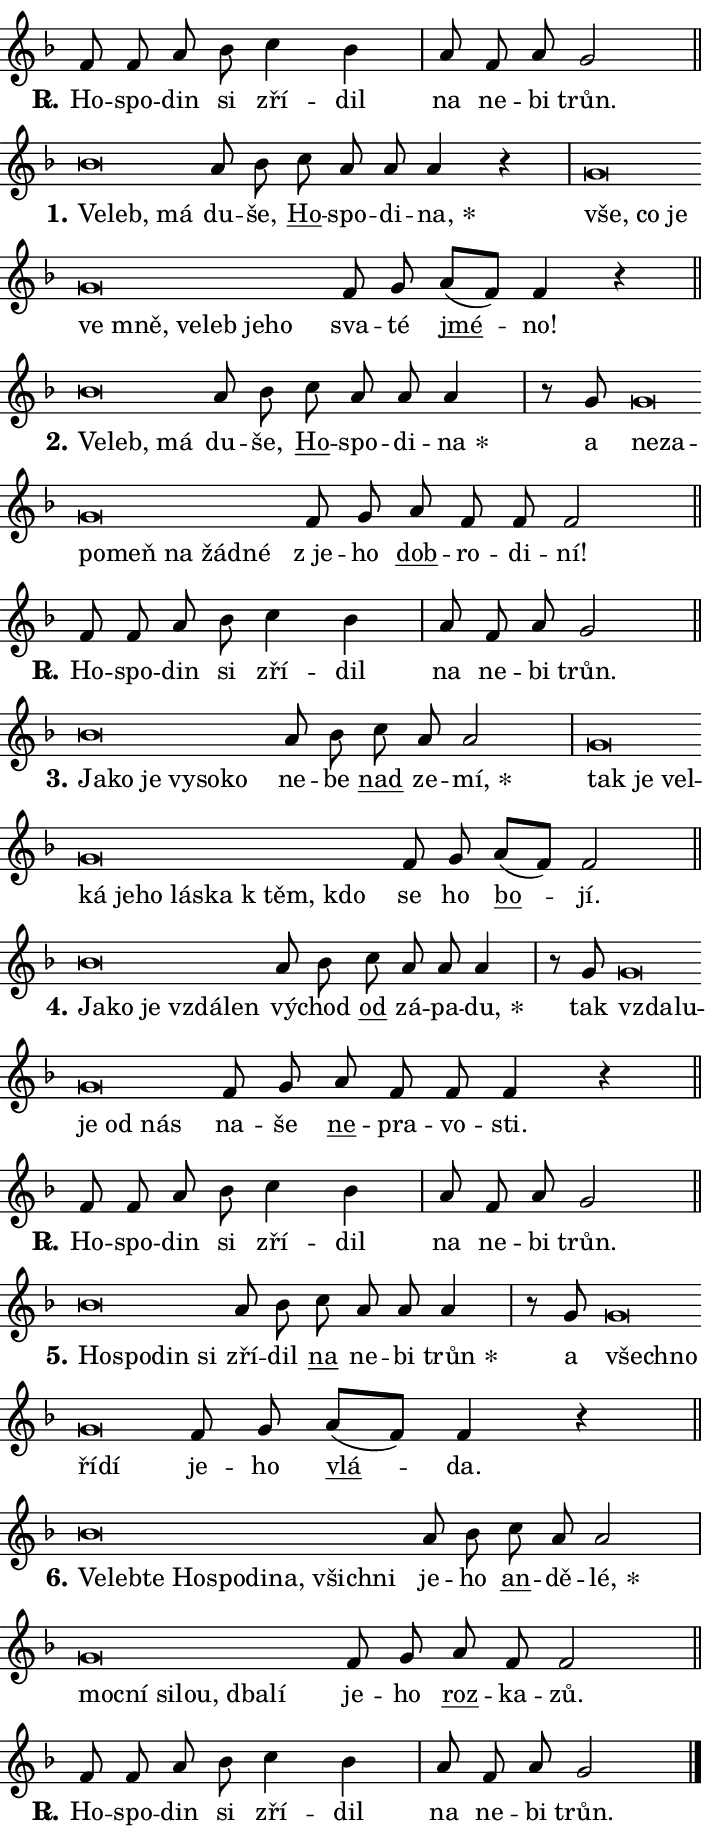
\version "2.24.0"
\header { tagline = "" }
\paper {
  indent = 0\cm
  top-margin = 0\cm
  right-margin = 0.13\cm % to fit lyric hyphens
  bottom-margin = 0\cm
  left-margin = 0\cm
  paper-width = 12\cm
  page-breaking = #ly:one-page-breaking
  system-system-spacing.basic-distance = #11
  score-system-spacing.basic-distance = #11
  ragged-last = ##f
}


%% Author: Thomas Morley
%% https://lists.gnu.org/archive/html/lilypond-user/2020-05/msg00002.html
#(define (line-position grob)
"Returns position of @var[grob} in current system:
   @code{'start}, if at first time-step
   @code{'end}, if at last time-step
   @code{'middle} otherwise
"
  (let* ((col (ly:item-get-column grob))
         (ln (ly:grob-object col 'left-neighbor))
         (rn (ly:grob-object col 'right-neighbor))
         (col-to-check-left (if (ly:grob? ln) ln col))
         (col-to-check-right (if (ly:grob? rn) rn col))
         (break-dir-left
           (and
             (ly:grob-property col-to-check-left 'non-musical #f)
             (ly:item-break-dir col-to-check-left)))
         (break-dir-right
           (and
             (ly:grob-property col-to-check-right 'non-musical #f)
             (ly:item-break-dir col-to-check-right))))
        (cond ((eqv? 1 break-dir-left) 'start)
              ((eqv? -1 break-dir-right) 'end)
              (else 'middle))))

#(define (tranparent-at-line-position vctor)
  (lambda (grob)
  "Relying on @code{line-position} select the relevant enry from @var{vctor}.
Used to determine transparency,"
    (case (line-position grob)
      ((end) (not (vector-ref vctor 0)))
      ((middle) (not (vector-ref vctor 1)))
      ((start) (not (vector-ref vctor 2))))))

noteHeadBreakVisibility =
#(define-music-function (break-visibility)(vector?)
"Makes @code{NoteHead}s transparent relying on @var{break-visibility}"
#{
  \override NoteHead.transparent =
    #(tranparent-at-line-position break-visibility)
#})

#(define delete-ledgers-for-transparent-note-heads
  (lambda (grob)
    "Reads whether a @code{NoteHead} is transparent.
If so this @code{NoteHead} is removed from @code{'note-heads} from
@var{grob}, which is supposed to be @code{LedgerLineSpanner}.
As a result ledgers are not printed for this @code{NoteHead}"
    (let* ((nhds-array (ly:grob-object grob 'note-heads))
           (nhds-list
             (if (ly:grob-array? nhds-array)
                 (ly:grob-array->list nhds-array)
                 '()))
           ;; Relies on the transparent-property being done before
           ;; Staff.LedgerLineSpanner.after-line-breaking is executed.
           ;; This is fragile ...
           (to-keep
             (remove
               (lambda (nhd)
                 (ly:grob-property nhd 'transparent #f))
               nhds-list)))
      ;; TODO find a better method to iterate over grob-arrays, similiar
      ;; to filter/remove etc for lists
      ;; For now rebuilt from scratch
      (set! (ly:grob-object grob 'note-heads)  '())
      (for-each
        (lambda (nhd)
          (ly:pointer-group-interface::add-grob grob 'note-heads nhd))
        to-keep))))

squashNotes = {
  \override NoteHead.X-extent = #'(-0.2 . 0.2)
  \override NoteHead.Y-extent = #'(-0.75 . 0)
  \override NoteHead.stencil =
    #(lambda (grob)
       (let ((pos (ly:grob-property grob 'staff-position)))
         (begin
           (if (< pos -7) (display "ERROR: Lower brevis then expected\n") (display ""))
           (if (<= pos -6) ly:text-interface::print ly:note-head::print))))
}
unSquashNotes = {
  \revert NoteHead.X-extent
  \revert NoteHead.Y-extent
  \revert NoteHead.stencil
}

hideNotes = \noteHeadBreakVisibility #begin-of-line-visible
unHideNotes = \noteHeadBreakVisibility #all-visible

% work-around for resetting accidentals
% https://lilypond.org/doc/v2.23/Documentation/notation/displaying-rhythms#unmetered-music
cadenzaMeasure = {
  \cadenzaOff
  \partial 1024 s1024
  \cadenzaOn
}

#(define-markup-command (accent layout props text) (markup?)
  "Underline accented syllable"
  (interpret-markup layout props
    #{\markup \override #'(offset . 4.3) \underline { #text }#}))

responsum = \markup \concat {
  "R" \hspace #-1.05 \path #0.1 #'((moveto 0 0.07) (lineto 0.9 0.8)) \hspace #0.05 "."
}

spaceSize = #0.6828661417322834 % exact space size for TeX Gyre Schola

\layout {
  \context {
    \Staff
    \remove "Time_signature_engraver"
    \override LedgerLineSpanner.after-line-breaking = #delete-ledgers-for-transparent-note-heads
  }
  \context {
    \Lyrics {
      \override LyricSpace.minimum-distance = \spaceSize
      \override LyricText.font-name = #"TeX Gyre Schola"
      \override LyricText.font-size = 1
      \override StanzaNumber.font-name = #"TeX Gyre Schola Bold"
      \override StanzaNumber.font-size = 1
    }
  }
  \context {
    \Score 
    \override NoteHead.text =
      #(lambda (grob) 
        (let ((pos (ly:grob-property grob 'staff-position)))
          #{\markup {
            \combine
              \halign #-0.55 \raise #(if (= pos -6) 0 0.5) \override #'(thickness . 2) \draw-line #'(3.2 . 0)
              \musicglyph "noteheads.sM1"
          }#}))
  }
}

% magnetic-lyrics.ily
%
%   written by
%     Jean Abou Samra <jean@abou-samra.fr>
%     Werner Lemberg <wl@gnu.org>
%
%   adapted by
%     Jiri Hon <jiri.hon@gmail.com>
%
% Version 2022-Apr-15

% https://www.mail-archive.com/lilypond-user@gnu.org/msg149350.html

#(define (Left_hyphen_pointer_engraver context)
   "Collect syllable-hyphen-syllable occurrences in lyrics and store
them in properties.  This engraver only looks to the left.  For
example, if the lyrics input is @code{foo -- bar}, it does the
following.

@itemize @bullet
@item
Set the @code{text} property of the @code{LyricHyphen} grob between
@q{foo} and @q{bar} to @code{foo}.

@item
Set the @code{left-hyphen} property of the @code{LyricText} grob with
text @q{foo} to the @code{LyricHyphen} grob between @q{foo} and
@q{bar}.
@end itemize

Use this auxiliary engraver in combination with the
@code{lyric-@/text::@/apply-@/magnetic-@/offset!} hook."
   (let ((hyphen #f)
         (text #f))
     (make-engraver
      (acknowledgers
       ((lyric-syllable-interface engraver grob source-engraver)
        (set! text grob)))
      (end-acknowledgers
       ((lyric-hyphen-interface engraver grob source-engraver)
        ;(when (not (grob::has-interface grob 'lyric-space-interface))
          (set! hyphen grob)));)
      ((stop-translation-timestep engraver)
       (when (and text hyphen)
         (ly:grob-set-object! text 'left-hyphen hyphen))
       (set! text #f)
       (set! hyphen #f)))))

#(define (lyric-text::apply-magnetic-offset! grob)
   "If the space between two syllables is less than the value in
property @code{LyricText@/.details@/.squash-threshold}, move the right
syllable to the left so that it gets concatenated with the left
syllable.

Use this function as a hook for
@code{LyricText@/.after-@/line-@/breaking} if the
@code{Left_@/hyphen_@/pointer_@/engraver} is active."
   (let ((hyphen (ly:grob-object grob 'left-hyphen #f)))
     (when hyphen
       (let ((left-text (ly:spanner-bound hyphen LEFT)))
         (when (grob::has-interface left-text 'lyric-syllable-interface)
           (let* ((common (ly:grob-common-refpoint grob left-text X))
                  (this-x-ext (ly:grob-extent grob common X))
                  (left-x-ext
                   (begin
                     ;; Trigger magnetism for left-text.
                     (ly:grob-property left-text 'after-line-breaking)
                     (ly:grob-extent left-text common X)))
                  ;; `delta` is the gap width between two syllables.
                  (delta (- (interval-start this-x-ext)
                            (interval-end left-x-ext)))
                  (details (ly:grob-property grob 'details))
                  (threshold (assoc-get 'squash-threshold details 0.2)))
             (when (< delta threshold)
               (let* (;; We have to manipulate the input text so that
                      ;; ligatures crossing syllable boundaries are not
                      ;; disabled.  For languages based on the Latin
                      ;; script this is essentially a beautification.
                      ;; However, for non-Western scripts it can be a
                      ;; necessity.
                      (lt (ly:grob-property left-text 'text))
                      (rt (ly:grob-property grob 'text))
                      (is-space (grob::has-interface hyphen 'lyric-space-interface))
                      (space (if is-space " " ""))
                      (extra-delta (if is-space spaceSize 0))
                      ;; Append new syllable.
                      (ltrt-space (if (and (string? lt) (string? rt))
                                (string-append lt space rt)
                                (make-concat-markup (list lt space rt))))
                      ;; Right-align `ltrt` to the right side.
                      (ltrt-space-markup (grob-interpret-markup
                               grob
                               (make-translate-markup
                                (cons (interval-length this-x-ext) 0)
                                (make-right-align-markup ltrt-space)))))
                 (begin
                   ;; Don't print `left-text`.
                   (ly:grob-set-property! left-text 'stencil #f)
                   ;; Set text and stencil (which holds all collected
                   ;; syllables so far) and shift it to the left.
                   (ly:grob-set-property! grob 'text ltrt-space)
                   (ly:grob-set-property! grob 'stencil ltrt-space-markup)
                   (ly:grob-translate-axis! grob (- (- delta extra-delta)) X))))))))))


#(define (lyric-hyphen::displace-bounds-first grob)
   ;; Make very sure this callback isn't triggered too early.
   (let ((left (ly:spanner-bound grob LEFT))
         (right (ly:spanner-bound grob RIGHT)))
     (ly:grob-property left 'after-line-breaking)
     (ly:grob-property right 'after-line-breaking)
     (ly:lyric-hyphen::print grob)))

squashThreshold = #0.4

\layout {
  \context {
    \Lyrics
    \consists #Left_hyphen_pointer_engraver
    \override LyricText.after-line-breaking =
      #lyric-text::apply-magnetic-offset!
    \override LyricHyphen.stencil = #lyric-hyphen::displace-bounds-first
    \override LyricText.details.squash-threshold = \squashThreshold
    \override LyricHyphen.minimum-distance = 0
    \override LyricHyphen.minimum-length = \squashThreshold
  }
}

squashText = \override LyricText.details.squash-threshold = 9999
unSquashText = \override LyricText.details.squash-threshold = \squashThreshold

leftText = \override LyricText.self-alignment-X = #LEFT
unLeftText = \revert LyricText.self-alignment-X

starOffset = #(lambda (grob) 
                (let ((x_offset (ly:self-alignment-interface::aligned-on-x-parent grob)))
                  (if (= x_offset 0) 0 (+ x_offset 1.2))))

star = #(define-music-function (syllable)(string?)
"Append star separator at the end of a syllable"
#{
  \once \override LyricText.X-offset = #starOffset
  \lyricmode { \markup {
    #syllable
    \override #'((font-name . "TeX Gyre Schola Bold")) \hspace #0.2 \lower #0.65 \larger "*"
  } }
#})

starAccent = #(define-music-function (syllable)(string?)
"Append star separator at the end of a syllable and make accent"
#{
  \once \override LyricText.X-offset = #starOffset
  \lyricmode { \markup {
    \accent #syllable
    \override #'((font-name . "TeX Gyre Schola Bold")) \hspace #0.2 \lower #0.65 \larger "*"
  } }
#})

breath = #(define-music-function (syllable)(string?)
"Append breathing indicator at the end of a syllable"
#{
  \lyricmode { \markup { #syllable "+" } }
#})

optionalBreath = #(define-music-function (syllable)(string?)
"Append optional breathing indicator at the end of a syllable"
#{
  \lyricmode { \markup { #syllable "(+)" } }
#})


\score {
    <<
        \new Voice = "melody" { \cadenzaOn \key f \major \relative { f'8 f a bes c4 bes \cadenzaMeasure \bar "|" a8 f a g2 \cadenzaMeasure \bar "||" \break } }
        \new Lyrics \lyricsto "melody" { \lyricmode { \set stanza = \responsum
Ho -- spo -- din si zří -- dil na ne -- bi trůn. } }
    >>
    \layout {}
}

\score {
    <<
        \new Voice = "melody" { \cadenzaOn \key f \major \relative { \squashNotes bes'\breve*1/16 \hideNotes \breve*1/16 \breve*1/16 \bar "" \unHideNotes \unSquashNotes a8 bes \bar "" c a a a4 r \cadenzaMeasure \bar "|" \squashNotes g\breve*1/16 \hideNotes \breve*1/16 \bar "" \breve*1/16 \bar "" \breve*1/16 \bar "" \breve*1/16 \bar "" \breve*1/16 \bar "" \breve*1/16 \bar "" \breve*1/16 \breve*1/16 \bar "" \unHideNotes \unSquashNotes f8 g \bar "" a[( f)] f4 r \cadenzaMeasure \bar "||" \break } }
        \new Lyrics \lyricsto "melody" { \lyricmode { \set stanza = "1."
\leftText Ve -- \squashText leb, má \unLeftText \unSquashText du -- še, \markup \accent Ho -- spo -- di -- \star na, \leftText vše, \squashText co je ve mně, ve -- leb je -- ho \unLeftText \unSquashText sva -- té \markup \accent jmé -- no! } }
    >>
    \layout {}
}

\score {
    <<
        \new Voice = "melody" { \cadenzaOn \key f \major \relative { \squashNotes bes'\breve*1/16 \hideNotes \breve*1/16 \breve*1/16 \bar "" \unHideNotes \unSquashNotes a8 bes \bar "" c a a a4 \cadenzaMeasure \bar "|" r8 g8 \squashNotes g\breve*1/16 \hideNotes \breve*1/16 \bar "" \breve*1/16 \bar "" \breve*1/16 \bar "" \breve*1/16 \bar "" \breve*1/16 \breve*1/16 \bar "" \unHideNotes \unSquashNotes f8 g \bar "" a f f f2 \cadenzaMeasure \bar "||" \break } }
        \new Lyrics \lyricsto "melody" { \lyricmode { \set stanza = "2."
\leftText Ve -- \squashText leb, má \unLeftText \unSquashText du -- še, \markup \accent Ho -- spo -- di -- \star na a \leftText ne -- \squashText za -- po -- meň na žád -- né \unLeftText \unSquashText "z je" -- ho \markup \accent dob -- ro -- di -- ní! } }
    >>
    \layout {}
}

\score {
    <<
        \new Voice = "melody" { \cadenzaOn \key f \major \relative { f'8 f a bes c4 bes \cadenzaMeasure \bar "|" a8 f a g2 \cadenzaMeasure \bar "||" \break } }
        \new Lyrics \lyricsto "melody" { \lyricmode { \set stanza = \responsum
Ho -- spo -- din si zří -- dil na ne -- bi trůn. } }
    >>
    \layout {}
}

\score {
    <<
        \new Voice = "melody" { \cadenzaOn \key f \major \relative { \squashNotes bes'\breve*1/16 \hideNotes \breve*1/16 \bar "" \breve*1/16 \bar "" \breve*1/16 \bar "" \breve*1/16 \breve*1/16 \bar "" \unHideNotes \unSquashNotes a8 bes \bar "" c a a2 \cadenzaMeasure \bar "|" \squashNotes g\breve*1/16 \hideNotes \breve*1/16 \bar "" \breve*1/16 \bar "" \breve*1/16 \bar "" \breve*1/16 \bar "" \breve*1/16 \bar "" \breve*1/16 \bar "" \breve*1/16 \bar "" \breve*1/16 \breve*1/16 \bar "" \unHideNotes \unSquashNotes f8 g \bar "" a[( f)] f2 \cadenzaMeasure \bar "||" \break } }
        \new Lyrics \lyricsto "melody" { \lyricmode { \set stanza = "3."
\leftText Ja -- \squashText ko je vy -- so -- ko \unLeftText \unSquashText ne -- be \markup \accent nad ze -- \star mí, \leftText tak \squashText je vel -- ká je -- ho lá -- ska "k těm," kdo \unLeftText \unSquashText se ho \markup \accent bo -- jí. } }
    >>
    \layout {}
}

\score {
    <<
        \new Voice = "melody" { \cadenzaOn \key f \major \relative { \squashNotes bes'\breve*1/16 \hideNotes \breve*1/16 \bar "" \breve*1/16 \bar "" \breve*1/16 \breve*1/16 \bar "" \unHideNotes \unSquashNotes a8 bes \bar "" c a a a4 \cadenzaMeasure \bar "|" r8 g8 \squashNotes g\breve*1/16 \hideNotes \breve*1/16 \bar "" \breve*1/16 \bar "" \breve*1/16 \breve*1/16 \bar "" \unHideNotes \unSquashNotes f8 g \bar "" a f f f4 r \cadenzaMeasure \bar "||" \break } }
        \new Lyrics \lyricsto "melody" { \lyricmode { \set stanza = "4."
\leftText Ja -- \squashText ko je vzdá -- len \unLeftText \unSquashText vý -- chod \markup \accent od zá -- pa -- \star du, tak \leftText vzda -- \squashText lu -- je od nás \unLeftText \unSquashText na -- še \markup \accent ne -- pra -- vo -- sti. } }
    >>
    \layout {}
}

\score {
    <<
        \new Voice = "melody" { \cadenzaOn \key f \major \relative { f'8 f a bes c4 bes \cadenzaMeasure \bar "|" a8 f a g2 \cadenzaMeasure \bar "||" \break } }
        \new Lyrics \lyricsto "melody" { \lyricmode { \set stanza = \responsum
Ho -- spo -- din si zří -- dil na ne -- bi trůn. } }
    >>
    \layout {}
}

\score {
    <<
        \new Voice = "melody" { \cadenzaOn \key f \major \relative { \squashNotes bes'\breve*1/16 \hideNotes \breve*1/16 \bar "" \breve*1/16 \breve*1/16 \bar "" \unHideNotes \unSquashNotes a8 bes \bar "" c a a a4 \cadenzaMeasure \bar "|" r8 g8 \squashNotes g\breve*1/16 \hideNotes \breve*1/16 \bar "" \breve*1/16 \breve*1/16 \bar "" \unHideNotes \unSquashNotes f8 g \bar "" a[( f)] f4 r \cadenzaMeasure \bar "||" \break } }
        \new Lyrics \lyricsto "melody" { \lyricmode { \set stanza = "5."
\leftText Ho -- \squashText spo -- din si \unLeftText \unSquashText zří -- dil \markup \accent na ne -- bi \star trůn a \leftText všech -- \squashText no ří -- dí \unLeftText \unSquashText je -- ho \markup \accent vlá -- da. } }
    >>
    \layout {}
}

\score {
    <<
        \new Voice = "melody" { \cadenzaOn \key f \major \relative { \squashNotes bes'\breve*1/16 \hideNotes \breve*1/16 \bar "" \breve*1/16 \bar "" \breve*1/16 \bar "" \breve*1/16 \bar "" \breve*1/16 \bar "" \breve*1/16 \bar "" \breve*1/16 \breve*1/16 \bar "" \unHideNotes \unSquashNotes a8 bes \bar "" c a a2 \cadenzaMeasure \bar "|" \squashNotes g\breve*1/16 \hideNotes \breve*1/16 \bar "" \breve*1/16 \bar "" \breve*1/16 \bar "" \breve*1/16 \breve*1/16 \bar "" \unHideNotes \unSquashNotes f8 g \bar "" a f f2 \cadenzaMeasure \bar "||" \break } }
        \new Lyrics \lyricsto "melody" { \lyricmode { \set stanza = "6."
\leftText Ve -- \squashText leb -- te Ho -- spo -- di -- na, všich -- ni \unLeftText \unSquashText je -- ho \markup \accent an -- dě -- \star lé, \leftText moc -- \squashText ní si -- lou, dba -- lí \unLeftText \unSquashText je -- ho \markup \accent roz -- ka -- zů. } }
    >>
    \layout {}
}

\score {
    <<
        \new Voice = "melody" { \cadenzaOn \key f \major \relative { f'8 f a bes c4 bes \cadenzaMeasure \bar "|" a8 f a g2 \cadenzaMeasure \bar "||" \break } \bar "|." }
        \new Lyrics \lyricsto "melody" { \lyricmode { \set stanza = \responsum
Ho -- spo -- din si zří -- dil na ne -- bi trůn. } }
    >>
    \layout {}
}
